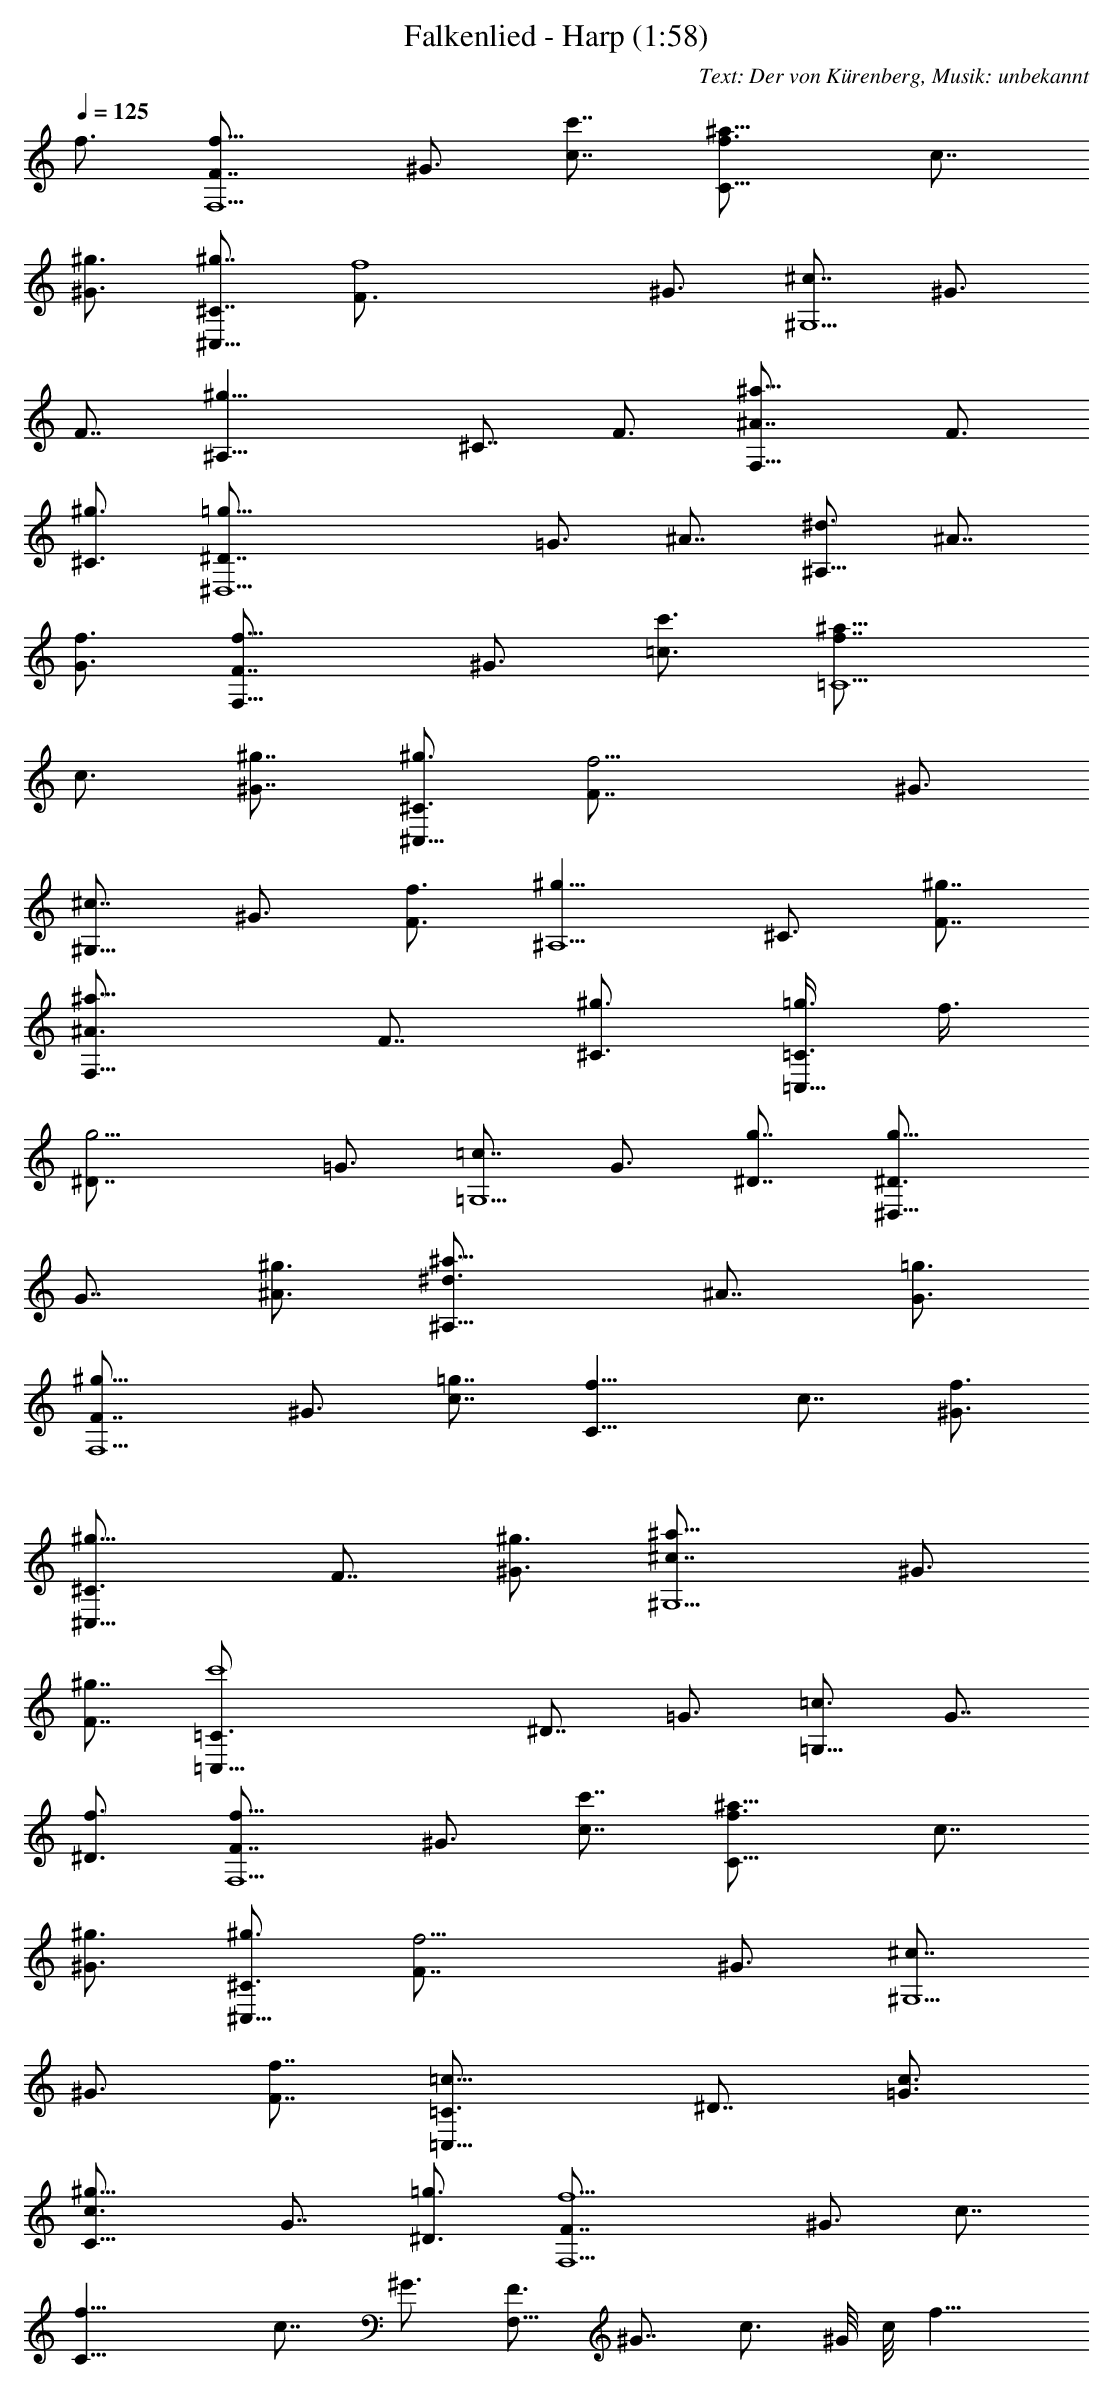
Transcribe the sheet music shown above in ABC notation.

X:1
T:Falkenlied - Harp (1:58)
L:1/4
Q:125
C:Text: Der von Kürenberg, Musik: unbekannt
K:C
f3/4 [f13/8F7/8F,5/2] ^G3/4 [c'7/8c7/8] [^a13/8f3/4C19/8] c7/8
[^g3/4^G3/4] [^g7/8^C7/8^C,19/8] [f4F3/4] ^G3/4 [^c7/8^G,5/2] ^G3/4
F7/8 [^g19/8^A,19/8z3/4] ^C7/8 F3/4 [^a13/8^A7/8F,19/8] F3/4
[^g3/4^C3/4] [=g33/8^D7/8^D,5/2] =G3/4 ^A7/8 [^d3/4^A,19/8] ^A7/8
[f3/4G3/4] [f13/8F7/8F,19/8] ^G3/4 [c'3/4=c3/4] [^a13/8f7/8=C5/2]
c3/4 [^g7/8^G7/8] [^g3/4^C3/4^C,19/8] [f13/4F7/8] ^G3/4
[^c7/8^G,19/8] ^G3/4 [f3/4F3/4] [^g13/8^A,5/2z7/8] ^C3/4 [^g7/8F7/8]
[^a13/8^A3/4F,19/8] F7/8 [^g3/4^C3/4] [=g3/8=C3/4=C,19/8] f3/8
[g13/4^D7/8] =G3/4 [=c7/8=G,5/2] G3/4 [g7/8^D7/8] [g13/8^D3/4^D,19/8]
G7/8 [^g3/4^A3/4] [^a13/8^d3/4^A,19/8] ^A7/8 [=g3/4G3/4]
[^g13/8F7/8F,5/2] ^G3/4 [=g7/8c7/8] [f13/8C19/8z3/4] c7/8 [f3/4^G3/4]
[^g13/8^C3/4^C,19/8] F7/8 [^g3/4^G3/4] [^a13/8^c7/8^G,5/2] ^G3/4
[^g7/8F7/8] [c'4=C3/4=C,19/8] ^D7/8 =G3/4 [=c3/4=G,19/8] G7/8
[f3/4^D3/4] [f13/8F7/8F,5/2] ^G3/4 [c'7/8c7/8] [^a13/8f3/4C19/8] c7/8
[^g3/4^G3/4] [^g3/4^C3/4^C,19/8] [f13/4F7/8] ^G3/4 [^c7/8^G,5/2]
^G3/4 [f7/8F7/8] [=c13/8=C3/4=C,19/8] ^D7/8 [c3/4=G3/4]
[^g13/8c3/4C19/8] G7/8 [=g3/4^D3/4] [f5/2F7/8F,5/2] ^G3/4 c7/8
[f19/8C19/8z3/4] c7/8 ^G3/4 [F3/4F,19/8] ^G7/8 c3/4 ^G/8 c/8 f13/8

f3/4 [f13/8F7/8F,5/2] ^G3/4 [c'7/8c7/8] [^a13/8f3/4C19/8] c7/8
[^g3/4^G3/4] [^g7/8^C7/8^C,19/8] [f4F3/4] ^G3/4 [^c7/8^G,5/2] ^G3/4
F7/8 [^g19/8^A,19/8z3/4] ^C7/8 F3/4 [^a13/8^A7/8F,19/8] F3/4
[^g3/4^C3/4] [=g33/8^D7/8^D,5/2] =G3/4 ^A7/8 [^d3/4^A,19/8] ^A7/8
[f3/4G3/4] [f13/8F7/8F,19/8] ^G3/4 [c'3/4=c3/4] [^a13/8f7/8=C5/2]
c3/4 [^g7/8^G7/8] [^g3/4^C3/4^C,19/8] [f13/4F7/8] ^G3/4
[^c7/8^G,19/8] ^G3/4 [f3/4F3/4] [^g13/8^A,5/2z7/8] ^C3/4 [^g7/8F7/8]
[^a13/8^A3/4F,19/8] F7/8 [^g3/4^C3/4] [=g3/8=C3/4=C,19/8] f3/8
[g13/4^D7/8] =G3/4 [=c7/8=G,5/2] G3/4 [g7/8^D7/8] [g13/8^D3/4^D,19/8]
G7/8 [^g3/4^A3/4] [^a13/8^d3/4^A,19/8] ^A7/8 [=g3/4G3/4]
[^g13/8F7/8F,5/2] ^G3/4 [=g7/8c7/8] [f13/8C19/8z3/4] c7/8 [f3/4^G3/4]
[^g13/8^C3/4^C,19/8] F7/8 [^g3/4^G3/4] [^a13/8^c7/8^G,5/2] ^G3/4
[^g7/8F7/8] [c'4=C3/4=C,19/8] ^D7/8 =G3/4 [=c3/4=G,19/8] G7/8
[f3/4^D3/4] [f13/8F7/8F,5/2] ^G3/4 [c'7/8c7/8] [^a13/8f3/4C19/8] c7/8
[^g3/4^G3/4] [^g3/4^C3/4^C,19/8] [f13/4F7/8] ^G3/4 [^c7/8^G,5/2]
^G3/4 [f7/8F7/8] [=c13/8=C3/4=C,19/8] ^D7/8 [c3/4=G3/4]
[^g13/8c3/4C19/8] G7/8 [=g3/4^D3/4] [f5/2F7/8F,5/2] ^G3/4 c7/8
[f19/8C19/8z3/4] c7/8 ^G3/4 [F3/4F,19/8] ^G7/8 c3/4 ^G/8 c/8 f13/8

f3/4 [f13/8F7/8F,5/2] ^G3/4 [c'7/8c7/8] [^a13/8f3/4C19/8] c7/8
[^g3/4^G3/4] [^g7/8^C7/8^C,19/8] [f4F3/4] ^G3/4 [^c7/8^G,5/2] ^G3/4
F7/8 [^g19/8^A,19/8z3/4] ^C7/8 F3/4 [^a13/8^A7/8F,19/8] F3/4
[^g3/4^C3/4] [=g33/8^D7/8^D,5/2] =G3/4 ^A7/8 [^d3/4^A,19/8] ^A7/8
[f3/4G3/4] [f13/8F7/8F,19/8] ^G3/4 [c'3/4=c3/4] [^a13/8f7/8=C5/2]
c3/4 [^g7/8^G7/8] [^g3/4^C3/4^C,19/8] [f13/4F7/8] ^G3/4
[^c7/8^G,19/8] ^G3/4 [f3/4F3/4] [^g13/8^A,5/2z7/8] ^C3/4 [^g7/8F7/8]
[^a13/8^A3/4F,19/8] F7/8 [^g3/4^C3/4] [=g3/8=C3/4=C,19/8] f3/8
[g13/4^D7/8] =G3/4 [=c7/8=G,5/2] G3/4 [g7/8^D7/8] [g13/8^D3/4^D,19/8]
G7/8 [^g3/4^A3/4] [^a13/8^d3/4^A,19/8] ^A7/8 [=g3/4G3/4]
[^g13/8F7/8F,5/2] ^G3/4 [=g7/8c7/8] [f13/8C19/8z3/4] c7/8 [f3/4^G3/4]
[^g13/8^C3/4^C,19/8] F7/8 [^g3/4^G3/4] [^a13/8^c7/8^G,5/2] ^G3/4
[^g7/8F7/8] [c'4=C3/4=C,19/8] ^D7/8 =G3/4 [=c3/4=G,19/8] G7/8
[f3/4^D3/4] [f13/8F7/8F,5/2] ^G3/4 [c'7/8c7/8] [^a13/8f3/4C19/8] c7/8
[^g3/4^G3/4] [^g3/4^C3/4^C,19/8] [f13/4F7/8] ^G3/4 [^c7/8^G,5/2]
^G3/4 [f7/8F7/8] [=c13/8=C3/4=C,19/8] ^D7/8 [c3/4=G3/4]
[^g13/8c3/4C19/8] G7/8 [=g3/4^D3/4] [f5/2F7/8F,5/2] ^G3/4 c7/8
[f19/8C19/8z3/4] c7/8 ^G3/4 [F3/4F,19/8] ^G7/8 c3/4 ^G/8 c/8 f13/8
